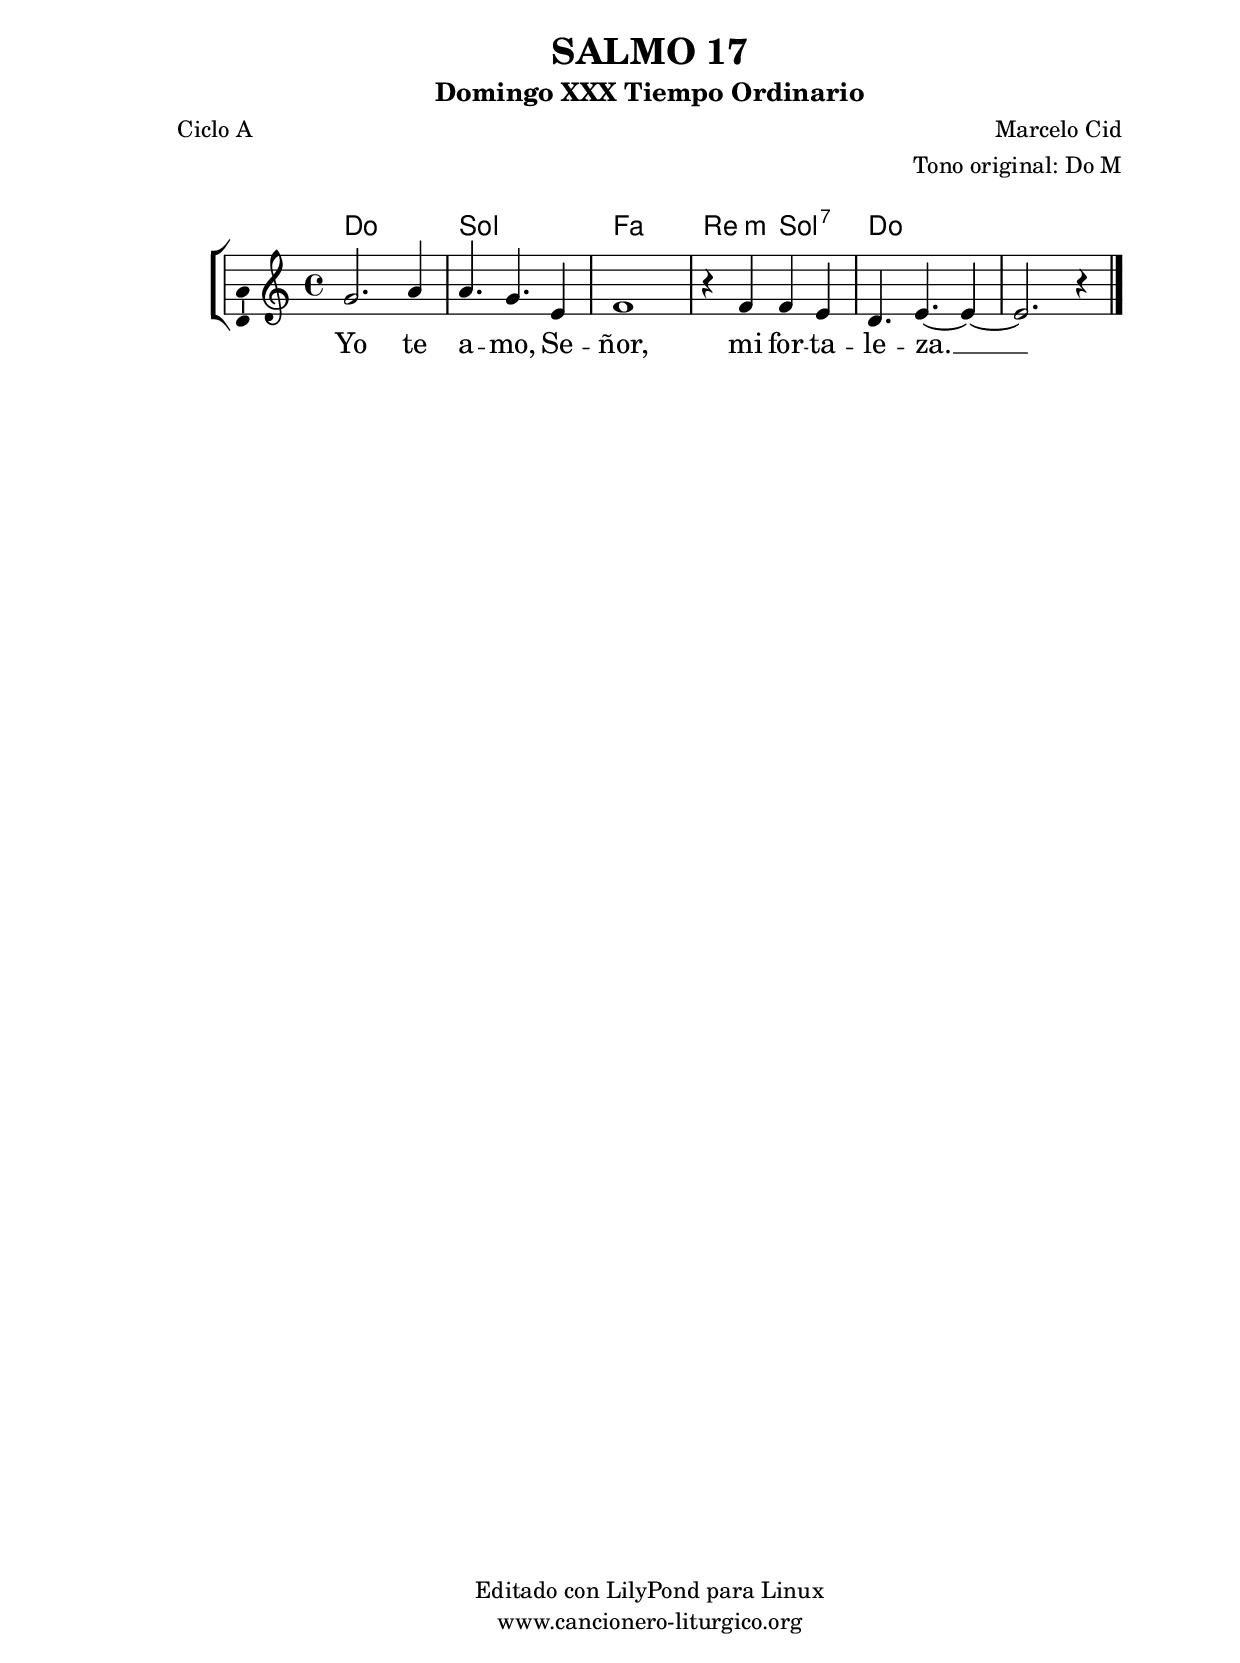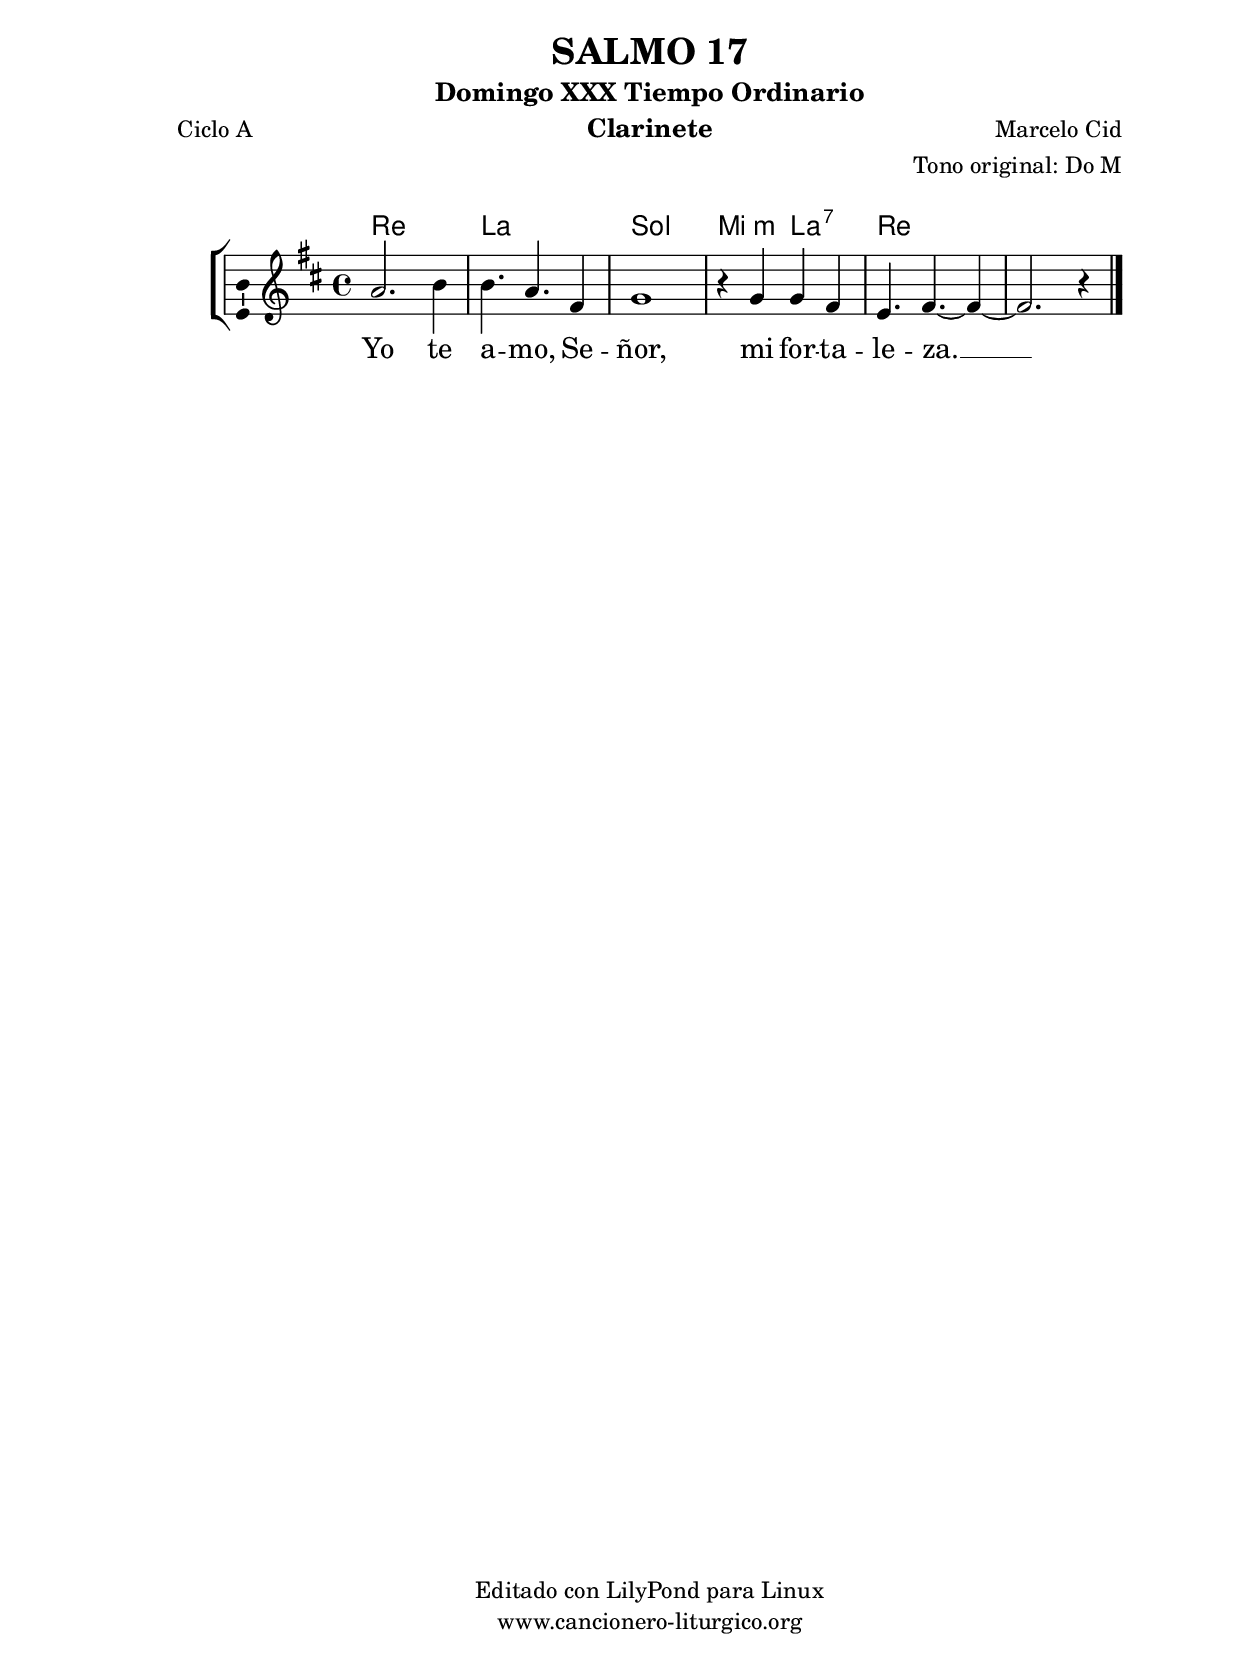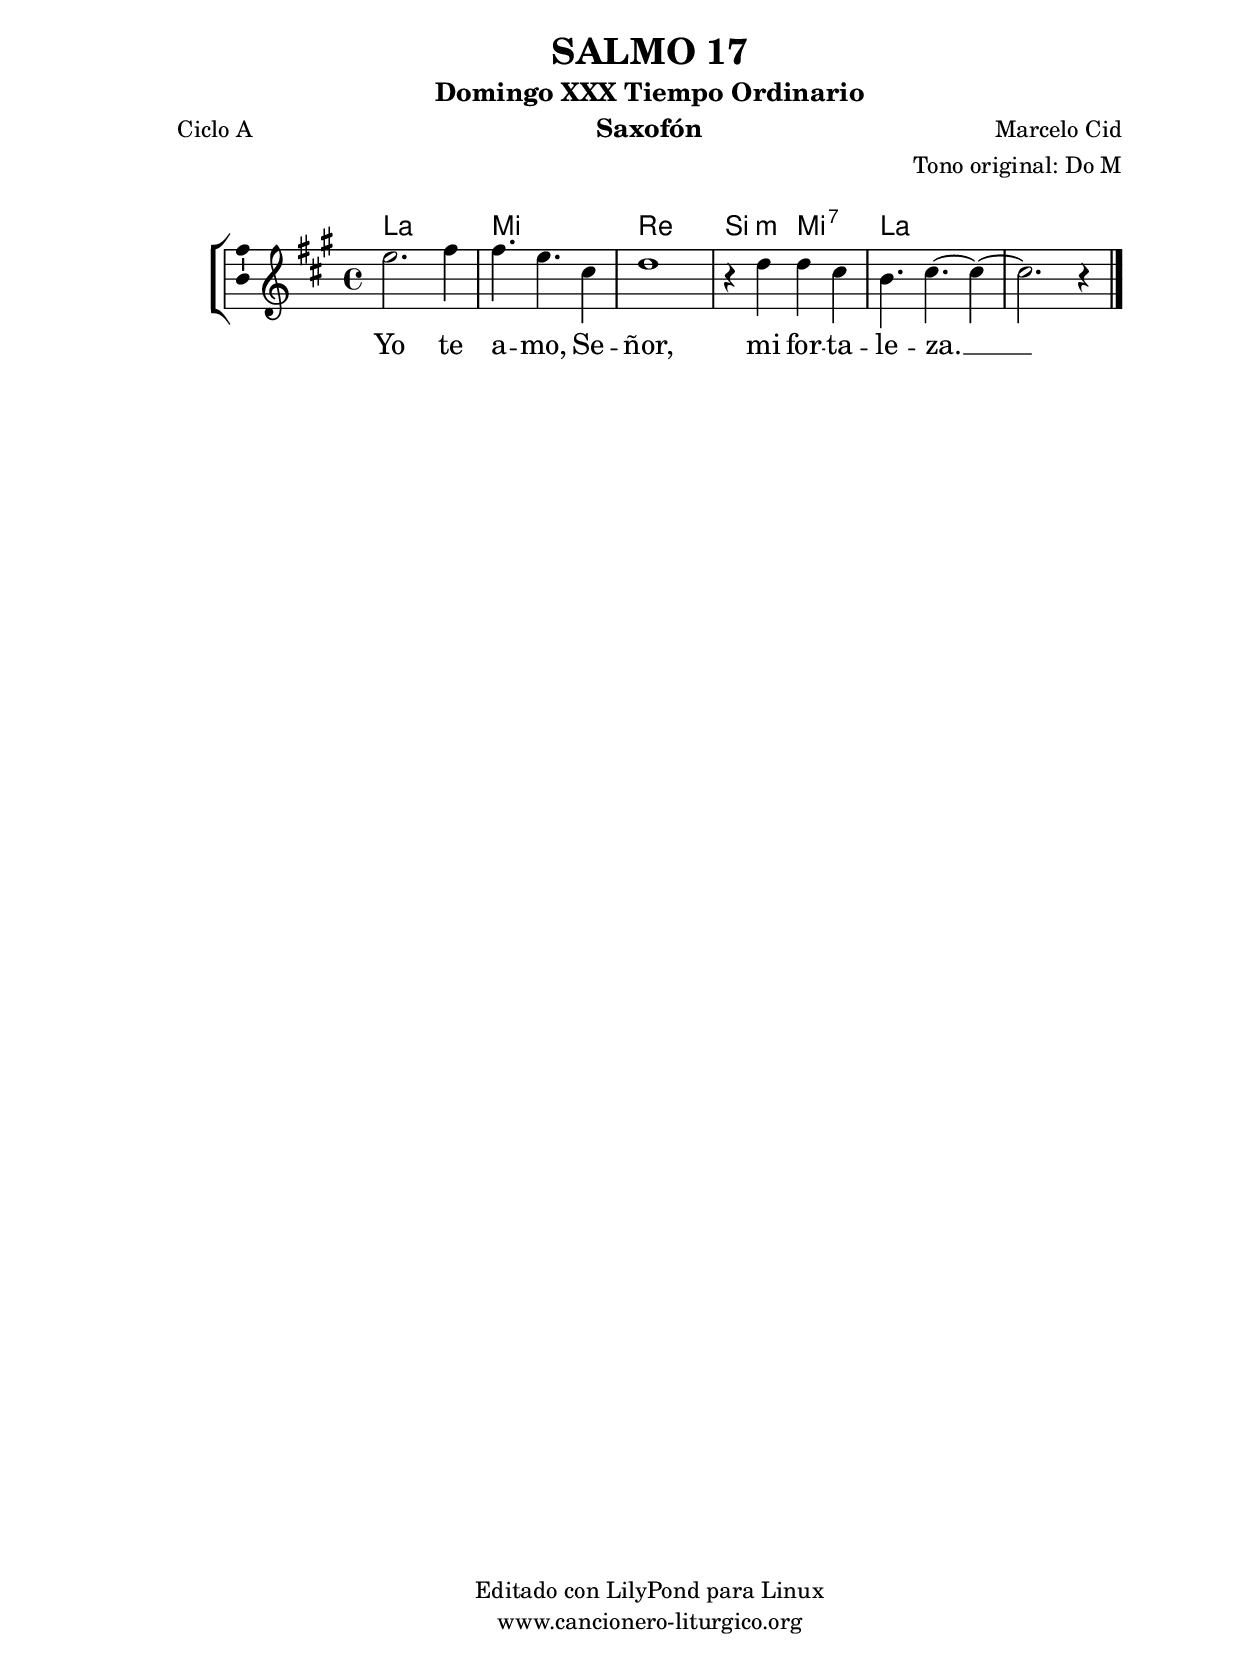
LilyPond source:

%
%para convertir .midi en .wav:
%timidity filename.midi -Ow -o finename.wav
%
%
%Para convertir de .wav a .mp3:
%lame -h -m j filename.wav
%
%
%para escuchar el midi:
%timidity nombrefichero.midi
%


%versión de lilypond para la que se ha escrito esta partitura:
\version "2.16.0"

	%Tamaño papel
	#(set-default-paper-size "a4")
	%Tamaño partitura
	#(set-global-staff-size 20)
	%No responde al pulsar sobre una nota
	#(ly:set-option 'point-and-click #f)

%parámetros del encabezamiento:
\header {
	title = "SALMO 17"
	subtitle = "Domingo XXX Tiempo Ordinario"
	composer = "Marcelo Cid"
	poet = "Ciclo A"
	meter = ""
	arranger = "Tono original: Do M"
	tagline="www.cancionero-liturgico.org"
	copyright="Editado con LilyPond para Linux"
	tiempo = "Ordinario"
	usos = "Salmo"
	letra = "Yo te amo, Señor, mi fortaleza."
	}

%parámetros asociados al papel:
\paper  {
	oddHeaderMarkup = \markup {\fill-line { \on-the-fly #not-first-page \fromproperty #'header:title \on-the-fly #not-first-page \fromproperty #'header:composer }}
	evenHeaderMarkup = \markup {\fill-line { \fromproperty #'header:composer \fromproperty #'header:title }}
	#(set-paper-size "a4")
	print-page-number = ##f
	first-page-number = 1
	print-first-page-number = ##f
%	head-separation = 3.0 \cm
	top-margin = 2.0 \cm
	bottom-margin = 0.5\cm
%%%	bottom-margin = -1.0\cm
	left-margin = 3.0 \cm
	line-width = 16.0 \cm 
	indent = 8\mm
	interscoreline = 2.\mm
	between-system-space = 15\mm
%	para que las partituras no llenen la hoja:
	ragged-bottom = ##t
%	idem para la última hoja:
	ragged-last-bottom = ##f
%	para que las partituras llenen el ancho del papel:
	ragged-last = ##f
	after-title-space = 2.5 \cm
%page-count=1
%system-count=8

	%Flexible Vertical Spacing
%	markup-markup-spacing =
%	#'((basic-distance . 15) (minimum-distance . 15) (padding . 3))
	markup-system-spacing =
	#'((basic-distance . 15) (minimum-distance . 15) (padding . 3))
	system-system-spacing =
	#'((basic-distance . 15) (minimum-distance . 15) (padding . 3))
	score-system-spacing =
	#'((basic-distance . 15) (minimum-distance . 15) (padding . 5))
%	top-system-spacing = % header
%	#'((basic-distance . 8) (minimum-distance . 0) (padding . 3))
%	top-markup-spacing =
%	#'((basic-distance . 20) (minimum-distance . 20) (padding . 3))
	last-bottom-spacing = % footer
	#'((basic-distance . 5) (minimum-distance . 5) (padding . 3))
%	score-markup-spacing =
%	#'((basic-distance . 16) (minimum-distance . 13) (padding . 3))

	}


%parámetros que afectan a toda la partitura:
global =  {
	%clave de sol (G):
	\clef G
	%armadura:
%	\transpose ees f
	\key c \major
	\tempo 4=100
	\set Score.tempoHideNote = ##t
	}


acordes = {
	\italianChords
	\chordmode {
%	\transpose ees f
{

c1 g f d2:m g:7 c1 c

	}
	}
}

melodia = 
%	\transpose ees f
{
	\relative c''{

\time 4/4

g2. a4
a4. g e4
f1
r4 f4 f e
d4. e~e4~
e2. r4

	\bar "|."
	}
	}


texto = \lyricmode {
Yo te a -- mo, Se -- ñor, mi for -- ta -- le -- za. __
	}


acordesStaff = \context ChordNames = acordesStaff <<
	\set chordChanges = ##t
	\acordes
	>>


vozStaff = \context Voice = vozStaff
\with {\consists "Ambitus_engraver"}
<<
%	\set Staff.instrumentName = ""
%	\set Staff.shortInstrumentName = ""
%	\set Staff.midiInstrument = #"clarinet"
%	\set Staff.midiInstrument = #"cello"
%	\set Staff.midiInstrument = #"flute"
	\set Staff.midiInstrument = #"electric guitar (jazz)"
%	\set Staff.midiInstrument = #"english horn"
%	\set Staff.midiInstrument = #"violin"
%	\set Staff.midiInstrument = #"glockenspiel"
	\set Staff.midiMinimumVolume = #0.7
	\set Staff.midiMaximumVolume = #0.9
	\global
	\melodia
	>>


textoStaff = \context Lyrics = textoStaff <<
	\lyricsto vozStaff \texto
	>>

\book {
	\score {
		\context ChoirStaff {
			\override StaffGroup.SystemStartBracket #'collapse-height = #1
			\override Score.SystemStartBar #'collapse-height = #1
			<<
			\acordesStaff
			\vozStaff
			\textoStaff
			>>
			}
		\layout {
	    		\context {
				\Lyrics
				\override LyricText #'font-size = #2
				}
	   		 \context {
				\Score
				%fontSize = #3
				\override StaffSymbol #'staff-space = #(magstep +3)
				%\override Beam #'thickness = #0.55
				%\override SpacingSpanner #'spacing-increment = #1.0
				%\override Slur #'height-limit = #1.5
				}
			}
		}
	\score {
		\unfoldRepeats
		\context ChoirStaff {
			<<
			\acordesStaff
			\vozStaff
			>>
			}
		\midi {
	  		\context {
	  			\Score
				tempoWholesPerMinute = #(ly:make-moment 70 4)
				}
			}
		}
	}

%Partitura para clarinete
#(define output-suffix "C")
\book {
	\header{
		instrument = "Clarinete"
		}
	\score {
		\context ChoirStaff {
			\override StaffGroup.SystemStartBracket #'collapse-height = #1
			\override Score.SystemStartBar #'collapse-height = #1
\transpose c d
			<<
			\acordesStaff
			\vozStaff
			\textoStaff
			>>
			}
		\layout {
	    		\context {
				\Lyrics
				\override LyricText #'font-size = #2
				}
	   		 \context {
				\Score
				%fontSize = #3
				\override StaffSymbol #'staff-space = #(magstep +3)
				%\override Beam #'thickness = #0.55
				%\override SpacingSpanner #'spacing-increment = #1.0
				%\override Slur #'height-limit = #1.5
				}
			}
		}
	}

%Partitura para saxofón
#(define output-suffix "S")
\book {
	\header{
		instrument = "Saxofón"
		}
	\score {
		\context ChoirStaff {
			\override StaffGroup.SystemStartBracket #'collapse-height = #1
			\override Score.SystemStartBar #'collapse-height = #1
\transpose c a
			<<
			\acordesStaff
			\vozStaff
			\textoStaff
			>>
			}
		\layout {
	    		\context {
				\Lyrics
				\override LyricText #'font-size = #2
				}
	   		 \context {
				\Score
				%fontSize = #3
				\override StaffSymbol #'staff-space = #(magstep +3)
				%\override Beam #'thickness = #0.55
				%\override SpacingSpanner #'spacing-increment = #1.0
				%\override Slur #'height-limit = #1.5
				}
			}
		}
	}

